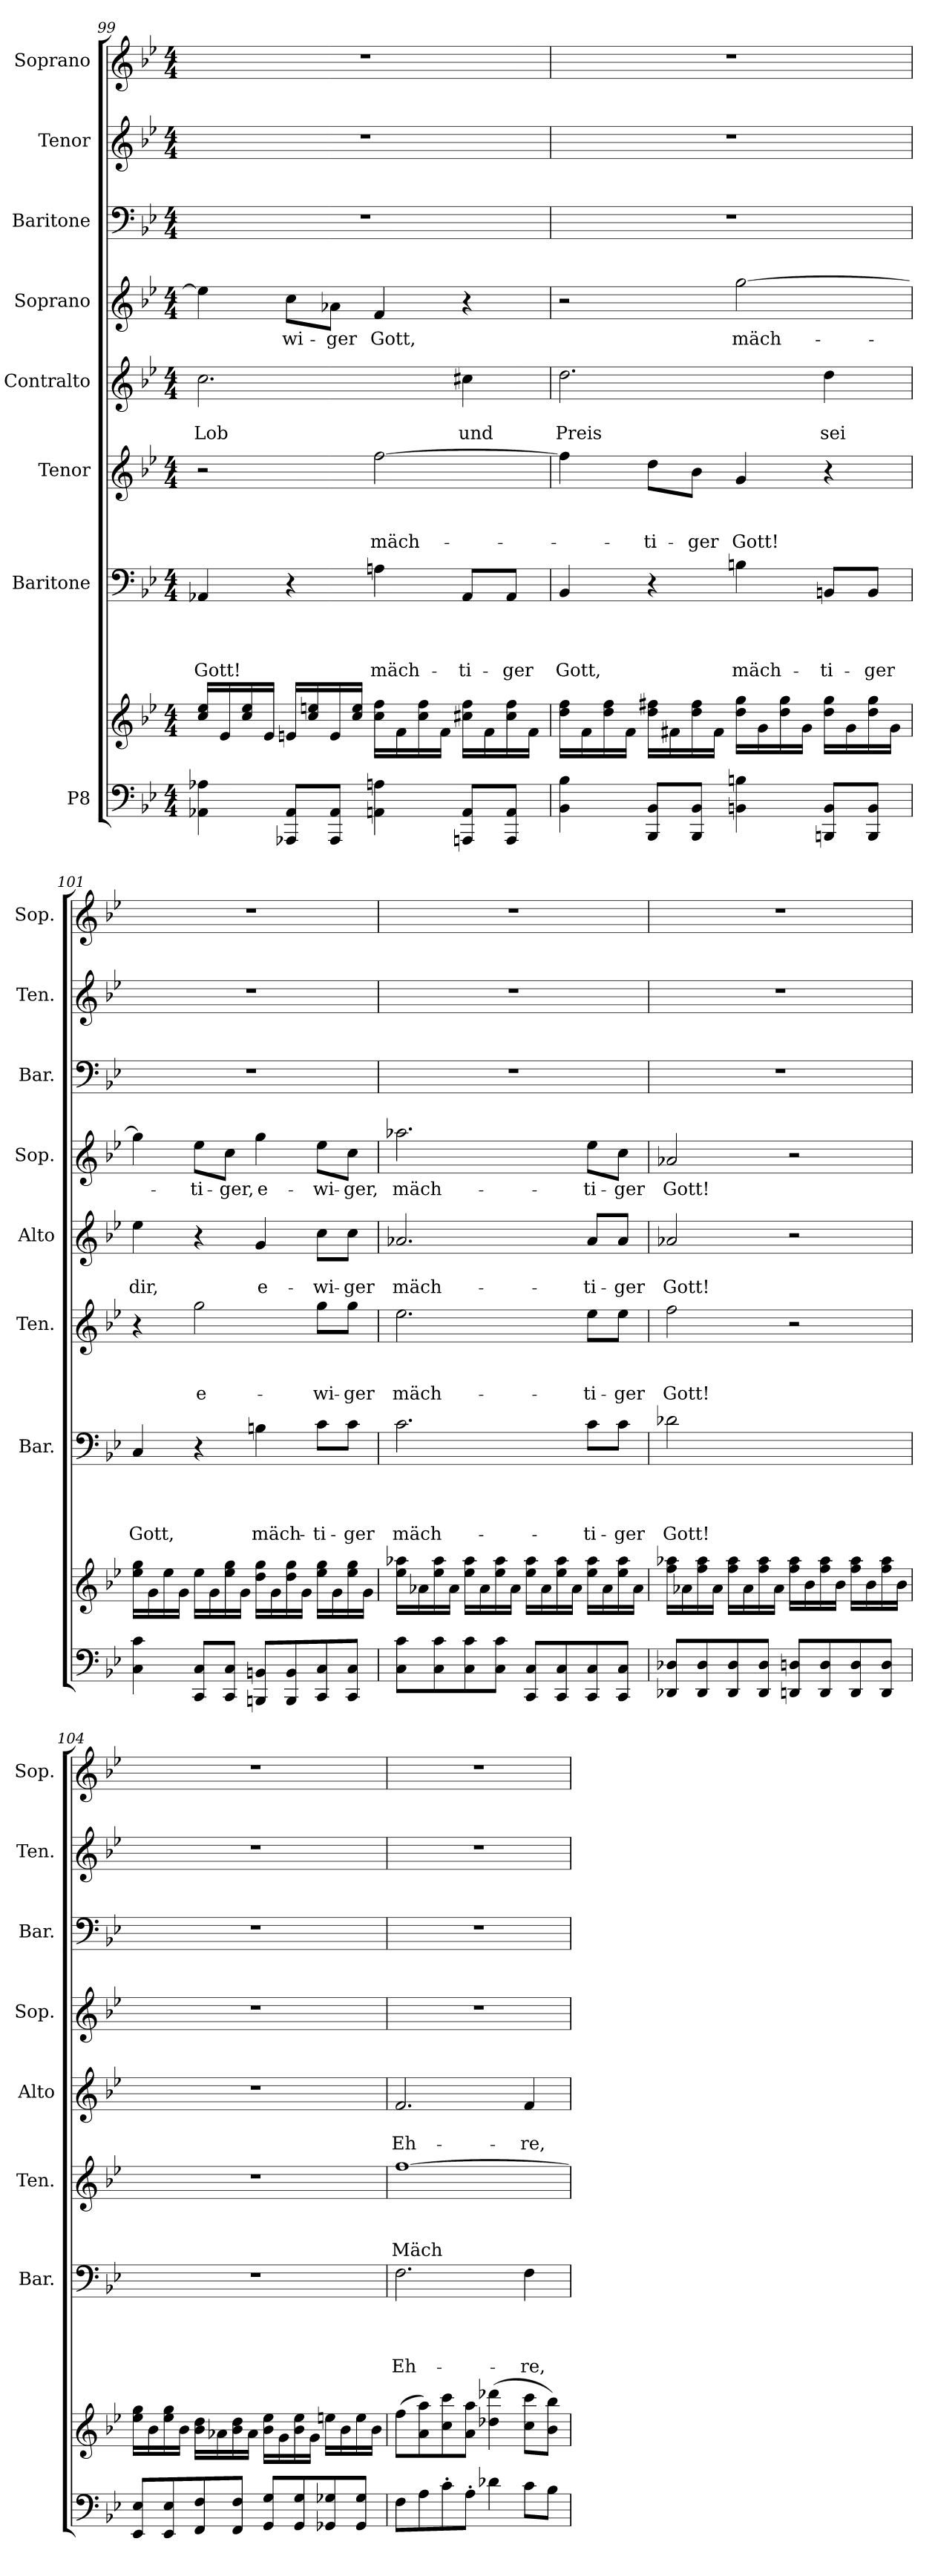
**kern	**kern	**kern	**text	**text	**text	**text	**kern	**text	**text	**text	**kern	**text	**text	**kern	**text	**kern	**kern	**kern
*part8	*part8	*part7	*part7	*part7	*part7	*part7	*part6	*part6	*part6	*part6	*part5	*part5	*part5	*part4	*part4	*part3	*part2	*part1
*staff9	*staff8	*staff7	*staff7	*staff7	*staff7	*staff7	*staff6	*staff6	*staff6	*staff6	*staff5	*staff5	*staff5	*staff4	*staff4	*staff3	*staff2	*staff1
*I"P8	*	*I"Baritone	*	*	*	*	*I"Tenor	*	*	*	*I"Contralto	*	*	*I"Soprano	*	*I"Baritone	*I"Tenor	*I"Soprano
*	*	*I'Bar.	*	*	*	*	*I'Ten.	*	*	*	*I'Alto	*	*	*I'Sop.	*	*I'Bar.	*I'Ten.	*I'Sop.
*clefF4	*	*clefF4	*	*	*	*	*clefG2	*	*	*	*clefG2	*	*	*clefG2	*	*clefF4	*clefG2	*clefG2
*	*	*	*	*	*	*	*ITrd7c12	*	*	*	*	*	*	*	*	*	*ITrd7c12	*
*k[b-e-]	*k[b-e-]	*k[b-e-]	*	*	*	*	*k[b-e-]	*	*	*	*k[b-e-]	*	*	*k[b-e-]	*	*k[b-e-]	*k[b-e-]	*k[b-e-]
*B-:	*B-:	*B-:	*	*	*	*	*B-:	*	*	*	*B-:	*	*	*B-:	*	*B-:	*B-:	*B-:
*M4/4	*M4/4	*M4/4	*	*	*	*	*M4/4	*	*	*	*M4/4	*	*	*M4/4	*	*M4/4	*M4/4	*M4/4
=99	=99	=99	=99	=99	=99	=99	=99	=99	=99	=99	=99	=99	=99	=99	=99	=99	=99	=99
*^	*^	*	*	*	*	*	*	*	*	*	*	*	*	*	*	*	*	*
*	*	*	*^	*	*	*	*	*	*	*	*	*	*	*	*	*	*	*	*	*
!	!	!	!	!	!	!	!	!	!LO:LY:b	!	!	!	!	!	!	!LO:LY:b	!	!	!	!	!
4AA-X\ 4A-X\	1ryy	1ryy	1ryy	16cc/ 16ee-/LL	4AA-X/	.	.	.	Gott!	2r	.	.	.	2.cc\	.	Lob	4ee-\]	.	1r	1r	1r
.	.	.	.	16e-/	.	.	.	.	.	.	.	.	.	.	.	.	.	.	.	.	.
.	.	.	.	16cc/ 16ee-/	.	.	.	.	.	.	.	.	.	.	.	.	.	.	.	.	.
.	.	.	.	16e-/JJ	.	.	.	.	.	.	.	.	.	.	.	.	.	.	.	.	.
!	!	!	!	!	!	!	!	!	!	!	!	!	!	!	!	!	!	!LO:LY:b	!	!	!
8AAA-X/ 8AA-/L	.	.	.	16en/LL	4r	.	.	.	.	.	.	.	.	.	.	.	8cc\L	-wi-	.	.	.
.	.	.	.	16cc/ 16een/	.	.	.	.	.	.	.	.	.	.	.	.	.	.	.	.	.
!	!	!	!	!	!	!	!	!	!	!	!	!	!	!	!	!	!	!LO:LY:b	!	!	!
8AAA-/ 8AA-/J	.	.	.	16e/	.	.	.	.	.	.	.	.	.	.	.	.	8a-X\J	-ger	.	.	.
.	.	.	.	16cc/ 16ee/JJ	.	.	.	.	.	.	.	.	.	.	.	.	.	.	.	.	.
!	!	!	!	!	!	!	!	!	!LO:LY:b	!	!	!	!LO:LY:b	!	!	!	!	!LO:LY:b	!	!	!
4AAn\ 4An\	.	.	.	16cc\ 16ff\LL	4Ani\	.	.	.	mäch-	[>2f\	.	.	mäch-	.	.	.	4f/	Gott,	.	.	.
.	.	.	.	16f\	.	.	.	.	.	.	.	.	.	.	.	.	.	.	.	.	.
.	.	.	.	16cc\ 16ff\	.	.	.	.	.	.	.	.	.	.	.	.	.	.	.	.	.
.	.	.	.	16f\JJ	.	.	.	.	.	.	.	.	.	.	.	.	.	.	.	.	.
!	!	!	!	!	!	!	!	!	!LO:LY:b	!	!	!	!	!	!	!LO:LY:b	!	!	!	!	!
8AAAn/ 8AA/L	.	.	.	16cc#X\ 16ff\LL	8AA-/L	.	.	.	-ti-	.	.	.	.	4cc#X\	.	und	4r	.	.	.	.
.	.	.	.	16f\	.	.	.	.	.	.	.	.	.	.	.	.	.	.	.	.	.
!	!	!	!	!	!	!	!	!	!LO:LY:b	!	!	!	!	!	!	!	!	!	!	!	!
8AAA/ 8AA/J	.	.	.	16cc#\ 16ff\	8AA-/J	.	.	.	-ger	.	.	.	.	.	.	.	.	.	.	.	.
.	.	.	.	16f\JJ	.	.	.	.	.	.	.	.	.	.	.	.	.	.	.	.	.
!!LO:PB:g=z
=100	=100	=100	=100	=100	=100	=100	=100	=100	=100	=100	=100	=100	=100	=100	=100	=100	=100	=100	=100	=100	=100
!	!	!	!	!	!	!	!	!	!LO:LY:b	!	!	!	!	!	!	!LO:LY:b	!	!	!	!	!
4BB-\ 4B-\	1ryy	1ryy	1ryy	16dd\ 16ff\LL	4BB-/	.	.	.	Gott,	4f\]	.	.	.	2.dd\	.	Preis	2r	.	1r	1r	1r
.	.	.	.	16f\	.	.	.	.	.	.	.	.	.	.	.	.	.	.	.	.	.
.	.	.	.	16dd\ 16ff\	.	.	.	.	.	.	.	.	.	.	.	.	.	.	.	.	.
.	.	.	.	16f\JJ	.	.	.	.	.	.	.	.	.	.	.	.	.	.	.	.	.
!	!	!	!	!	!	!	!	!	!	!	!	!	!LO:LY:b	!	!	!	!	!	!	!	!
8BBB-/ 8BB-/L	.	.	.	16dd\ 16ff#X\LL	4r	.	.	.	.	8d\L	.	.	-ti-	.	.	.	.	.	.	.	.
.	.	.	.	16f#X\	.	.	.	.	.	.	.	.	.	.	.	.	.	.	.	.	.
!	!	!	!	!	!	!	!	!	!	!	!	!	!LO:LY:b	!	!	!	!	!	!	!	!
8BBB-/ 8BB-/J	.	.	.	16dd\ 16ff#\	.	.	.	.	.	8B-\J	.	.	-ger	.	.	.	.	.	.	.	.
.	.	.	.	16f#\JJ	.	.	.	.	.	.	.	.	.	.	.	.	.	.	.	.	.
!	!	!	!	!	!	!	!	!	!LO:LY:b	!	!	!	!LO:LY:b	!	!	!	!	!LO:LY:b	!	!	!
4BBn\ 4Bn\	.	.	.	16dd\ 16gg\LL	4Bn\	.	.	.	mäch-	4G/	.	.	Gott!	.	.	.	[>2gg\	mäch-	.	.	.
.	.	.	.	16g\	.	.	.	.	.	.	.	.	.	.	.	.	.	.	.	.	.
.	.	.	.	16dd\ 16gg\	.	.	.	.	.	.	.	.	.	.	.	.	.	.	.	.	.
.	.	.	.	16g\JJ	.	.	.	.	.	.	.	.	.	.	.	.	.	.	.	.	.
!	!	!	!	!	!	!	!	!	!LO:LY:b	!	!	!	!	!	!	!LO:LY:b	!	!	!	!	!
8BBBn/ 8BB/L	.	.	.	16dd\ 16gg\LL	8BBn/L	.	.	.	-ti-	4r	.	.	.	4dd\	.	sei	.	.	.	.	.
.	.	.	.	16g\	.	.	.	.	.	.	.	.	.	.	.	.	.	.	.	.	.
!	!	!	!	!	!	!	!	!	!LO:LY:b	!	!	!	!	!	!	!	!	!	!	!	!
8BBB/ 8BB/J	.	.	.	16dd\ 16gg\	8BB/J	.	.	.	-ger	.	.	.	.	.	.	.	.	.	.	.	.
.	.	.	.	16g\JJ	.	.	.	.	.	.	.	.	.	.	.	.	.	.	.	.	.
=101	=101	=101	=101	=101	=101	=101	=101	=101	=101	=101	=101	=101	=101	=101	=101	=101	=101	=101	=101	=101	=101
!	!	!	!	!	!	!	!	!	!LO:LY:b	!	!	!	!	!	!	!LO:LY:b	!	!	!	!	!
4C\ 4c\	1ryy	1ryy	1ryy	16ee-\ 16gg\LL	4C/	.	.	.	Gott,	4r	.	.	.	4ee-\	.	dir,	4gg\]	.	1r	1r	1r
.	.	.	.	16g\	.	.	.	.	.	.	.	.	.	.	.	.	.	.	.	.	.
.	.	.	.	16ee-\	.	.	.	.	.	.	.	.	.	.	.	.	.	.	.	.	.
.	.	.	.	16g\JJ	.	.	.	.	.	.	.	.	.	.	.	.	.	.	.	.	.
!	!	!	!	!	!	!	!	!	!	!	!	!	!LO:LY:b	!	!	!	!	!LO:LY:b	!	!	!
8CC/ 8C/L	.	.	.	16ee-\LL	4r	.	.	.	.	2g\	.	.	e-	4r	.	.	8ee-\L	-ti-	.	.	.
.	.	.	.	16g\	.	.	.	.	.	.	.	.	.	.	.	.	.	.	.	.	.
!	!	!	!	!	!	!	!	!	!	!	!	!	!	!	!	!	!	!LO:LY:b	!	!	!
8CC/ 8C/J	.	.	.	16ee-\ 16gg\	.	.	.	.	.	.	.	.	.	.	.	.	8cc\J	-ger,	.	.	.
.	.	.	.	16g\JJ	.	.	.	.	.	.	.	.	.	.	.	.	.	.	.	.	.
!	!	!	!	!	!	!	!	!	!LO:LY:b	!	!	!	!	!	!	!LO:LY:b	!	!LO:LY:b	!	!	!
8BBBn/ 8BBn/L	.	.	.	16dd\ 16gg\LL	4Bn\	.	.	.	mäch-	.	.	.	.	4g/	.	e-	4gg\	e-	.	.	.
.	.	.	.	16g\	.	.	.	.	.	.	.	.	.	.	.	.	.	.	.	.	.
8BBB/ 8BB/	.	.	.	16dd\ 16gg\	.	.	.	.	.	.	.	.	.	.	.	.	.	.	.	.	.
.	.	.	.	16g\JJ	.	.	.	.	.	.	.	.	.	.	.	.	.	.	.	.	.
!	!	!	!	!	!	!	!	!	!LO:LY:b	!	!	!	!LO:LY:b	!	!	!LO:LY:b	!	!LO:LY:b	!	!	!
8CC/ 8C/	.	.	.	16ee-\ 16gg\LL	8c\L	.	.	.	-ti-	8g\L	.	.	-wi-	8cc\L	.	-wi-	8ee-\L	-wi-	.	.	.
.	.	.	.	16g\	.	.	.	.	.	.	.	.	.	.	.	.	.	.	.	.	.
!	!	!	!	!	!	!	!	!	!LO:LY:b	!	!	!	!LO:LY:b	!	!	!LO:LY:b	!	!LO:LY:b	!	!	!
8CC/ 8C/J	.	.	.	16ee-\ 16gg\	8c\J	.	.	.	-ger	8g\J	.	.	-ger	8cc\J	.	-ger	8cc\J	-ger,	.	.	.
.	.	.	.	16g\JJ	.	.	.	.	.	.	.	.	.	.	.	.	.	.	.	.	.
!!LO:PB:g=z
=102	=102	=102	=102	=102	=102	=102	=102	=102	=102	=102	=102	=102	=102	=102	=102	=102	=102	=102	=102	=102	=102
!	!	!	!	!	!	!	!	!	!LO:LY:b	!	!	!	!LO:LY:b	!	!	!LO:LY:b	!	!LO:LY:b	!	!	!
8C\ 8c\L	1ryy	1ryy	1ryy	16ee-\ 16aa-X\LL	2.c\	.	.	.	mäch-	2.e-\	.	.	mäch-	2.a-X/	.	mäch-	2.aa-X\	mäch-	1r	1r	1r
.	.	.	.	16a-X\	.	.	.	.	.	.	.	.	.	.	.	.	.	.	.	.	.
8C\ 8c\	.	.	.	16ee-\ 16aa-\	.	.	.	.	.	.	.	.	.	.	.	.	.	.	.	.	.
.	.	.	.	16a-\JJ	.	.	.	.	.	.	.	.	.	.	.	.	.	.	.	.	.
8C\ 8c\	.	.	.	16ee-\ 16aa-\LL	.	.	.	.	.	.	.	.	.	.	.	.	.	.	.	.	.
.	.	.	.	16a-\	.	.	.	.	.	.	.	.	.	.	.	.	.	.	.	.	.
8C\ 8c\J	.	.	.	16ee-\ 16aa-\	.	.	.	.	.	.	.	.	.	.	.	.	.	.	.	.	.
.	.	.	.	16a-\JJ	.	.	.	.	.	.	.	.	.	.	.	.	.	.	.	.	.
8CC/ 8C/L	.	.	.	16ee-\ 16aa-\LL	.	.	.	.	.	.	.	.	.	.	.	.	.	.	.	.	.
.	.	.	.	16a-\	.	.	.	.	.	.	.	.	.	.	.	.	.	.	.	.	.
8CC/ 8C/	.	.	.	16ee-\ 16aa-\	.	.	.	.	.	.	.	.	.	.	.	.	.	.	.	.	.
.	.	.	.	16a-\JJ	.	.	.	.	.	.	.	.	.	.	.	.	.	.	.	.	.
!	!	!	!	!	!	!	!	!	!LO:LY:b	!	!	!	!LO:LY:b	!	!	!LO:LY:b	!	!LO:LY:b	!	!	!
8CC/ 8C/	.	.	.	16ee-\ 16aa-\LL	8c\L	.	.	.	-ti-	8e-\L	.	.	-ti-	8a-/L	.	-ti-	8ee-\L	-ti-	.	.	.
.	.	.	.	16a-\	.	.	.	.	.	.	.	.	.	.	.	.	.	.	.	.	.
!	!	!	!	!	!	!	!	!	!LO:LY:b	!	!	!	!LO:LY:b	!	!	!LO:LY:b	!	!LO:LY:b	!	!	!
8CC/ 8C/J	.	.	.	16ee-\ 16aa-\	8c\J	.	.	.	-ger	8e-\J	.	.	-ger	8a-/J	.	-ger	8cc\J	-ger	.	.	.
.	.	.	.	16a-\JJ	.	.	.	.	.	.	.	.	.	.	.	.	.	.	.	.	.
=103	=103	=103	=103	=103	=103	=103	=103	=103	=103	=103	=103	=103	=103	=103	=103	=103	=103	=103	=103	=103	=103
!	!	!	!	!	!	!	!	!	!LO:LY:b	!	!	!	!LO:LY:b	!	!	!LO:LY:b	!	!LO:LY:b	!	!	!
8DD-X/ 8D-X/L	1ryy	1ryy	1ryy	16ff\ 16aa-X\LL	2d-X\	.	.	.	Gott!	2f\	.	.	Gott!	2a-X/	.	Gott!	2a-X/	Gott!	1r	1r	1r
.	.	.	.	16a-X\	.	.	.	.	.	.	.	.	.	.	.	.	.	.	.	.	.
8DD-/ 8D-/	.	.	.	16ff\ 16aa-\	.	.	.	.	.	.	.	.	.	.	.	.	.	.	.	.	.
.	.	.	.	16a-\JJ	.	.	.	.	.	.	.	.	.	.	.	.	.	.	.	.	.
8DD-/ 8D-/	.	.	.	16ff\ 16aa-\LL	.	.	.	.	.	.	.	.	.	.	.	.	.	.	.	.	.
.	.	.	.	16a-\	.	.	.	.	.	.	.	.	.	.	.	.	.	.	.	.	.
8DD-/ 8D-/J	.	.	.	16ff\ 16aa-\	.	.	.	.	.	.	.	.	.	.	.	.	.	.	.	.	.
.	.	.	.	16a-\JJ	.	.	.	.	.	.	.	.	.	.	.	.	.	.	.	.	.
8DDn/ 8Dn/L	.	.	.	16ff\ 16aa-\LL	2ryy	.	.	.	.	2r	.	.	.	2r	.	.	2r	.	.	.	.
.	.	.	.	16b-\	.	.	.	.	.	.	.	.	.	.	.	.	.	.	.	.	.
8DD/ 8D/	.	.	.	16ff\ 16aa-\	.	.	.	.	.	.	.	.	.	.	.	.	.	.	.	.	.
.	.	.	.	16b-\JJ	.	.	.	.	.	.	.	.	.	.	.	.	.	.	.	.	.
8DD/ 8D/	.	.	.	16ff\ 16aa-\LL	.	.	.	.	.	.	.	.	.	.	.	.	.	.	.	.	.
.	.	.	.	16b-\	.	.	.	.	.	.	.	.	.	.	.	.	.	.	.	.	.
8DD/ 8D/J	.	.	.	16ff\ 16aa-\	.	.	.	.	.	.	.	.	.	.	.	.	.	.	.	.	.
.	.	.	.	16b-\JJ	.	.	.	.	.	.	.	.	.	.	.	.	.	.	.	.	.
!!LO:PB:g=z
=104	=104	=104	=104	=104	=104	=104	=104	=104	=104	=104	=104	=104	=104	=104	=104	=104	=104	=104	=104	=104	=104
8EE-/ 8E-/L	1ryy	1ryy	1ryy	16ee-\ 16gg\LL	1r	.	.	.	.	1r	.	.	.	1r	.	.	1r	.	1r	1r	1r
.	.	.	.	16b-\	.	.	.	.	.	.	.	.	.	.	.	.	.	.	.	.	.
8EE-/ 8E-/	.	.	.	16ee-\ 16gg\	.	.	.	.	.	.	.	.	.	.	.	.	.	.	.	.	.
.	.	.	.	16b-\JJ	.	.	.	.	.	.	.	.	.	.	.	.	.	.	.	.	.
8FF/ 8F/	.	.	.	16b-\ 16dd\LL	.	.	.	.	.	.	.	.	.	.	.	.	.	.	.	.	.
.	.	.	.	16a-X\	.	.	.	.	.	.	.	.	.	.	.	.	.	.	.	.	.
8FF/ 8F/J	.	.	.	16b-\ 16dd\	.	.	.	.	.	.	.	.	.	.	.	.	.	.	.	.	.
.	.	.	.	16a-\JJ	.	.	.	.	.	.	.	.	.	.	.	.	.	.	.	.	.
8GG/ 8G/L	.	.	.	16b-\ 16ee-\LL	.	.	.	.	.	.	.	.	.	.	.	.	.	.	.	.	.
.	.	.	.	16g\	.	.	.	.	.	.	.	.	.	.	.	.	.	.	.	.	.
8GG/ 8G/	.	.	.	16b-\ 16ee-\	.	.	.	.	.	.	.	.	.	.	.	.	.	.	.	.	.
.	.	.	.	16g\JJ	.	.	.	.	.	.	.	.	.	.	.	.	.	.	.	.	.
8GG-X/ 8G-X/	.	.	.	16een\LL	.	.	.	.	.	.	.	.	.	.	.	.	.	.	.	.	.
.	.	.	.	16b-\	.	.	.	.	.	.	.	.	.	.	.	.	.	.	.	.	.
8GG-/ 8G-/J	.	.	.	16ee\	.	.	.	.	.	.	.	.	.	.	.	.	.	.	.	.	.
.	.	.	.	16b-\JJ	.	.	.	.	.	.	.	.	.	.	.	.	.	.	.	.	.
=105	=105	=105	=105	=105	=105	=105	=105	=105	=105	=105	=105	=105	=105	=105	=105	=105	=105	=105	=105	=105	=105
!	!	!	!	!	!	!	!	!	!LO:LY:b	!	!	!	!LO:LY:b	!	!	!LO:LY:b	!	!	!	!	!
8F\L	1ryy	1ryy	1ryy	(>8ff\L	2.F\	.	.	.	Eh-	[>1f	.	.	Mäch-	2.f/	.	Eh-	1r	.	1r	1r	1r
8A\	.	.	.	8a\ 8aa\)	.	.	.	.	.	.	.	.	.	.	.	.	.	.	.	.	.
8c'>\	.	.	.	8cc\ 8ccc\	.	.	.	.	.	.	.	.	.	.	.	.	.	.	.	.	.
8A'>\J	.	.	.	8a\ 8aa\J	.	.	.	.	.	.	.	.	.	.	.	.	.	.	.	.	.
4d-X\	.	.	.	(>4dd-X\ 4ddd-X\	.	.	.	.	.	.	.	.	.	.	.	.	.	.	.	.	.
!	!	!	!	!	!	!	!	!	!LO:LY:b	!	!	!	!	!	!	!LO:LY:b	!	!	!	!	!
8c\L	.	.	.	8cc\ 8ccc\L	4F\	.	.	.	-re,	.	.	.	.	4f/	.	-re,	.	.	.	.	.
8B-\J	.	.	.	8b-\ 8bb-\J)	.	.	.	.	.	.	.	.	.	.	.	.	.	.	.	.	.
*v	*v	*	*	*	*	*	*	*	*	*	*	*	*	*	*	*	*	*	*	*	*
*	*v	*v	*v	*	*	*	*	*	*	*	*	*	*	*	*	*	*	*	*	*
=	=	=	=	=	=	=	=	=	=	=	=	=	=	=	=	=	=	=
*-	*-	*-	*-	*-	*-	*-	*-	*-	*-	*-	*-	*-	*-	*-	*-	*-	*-	*-
